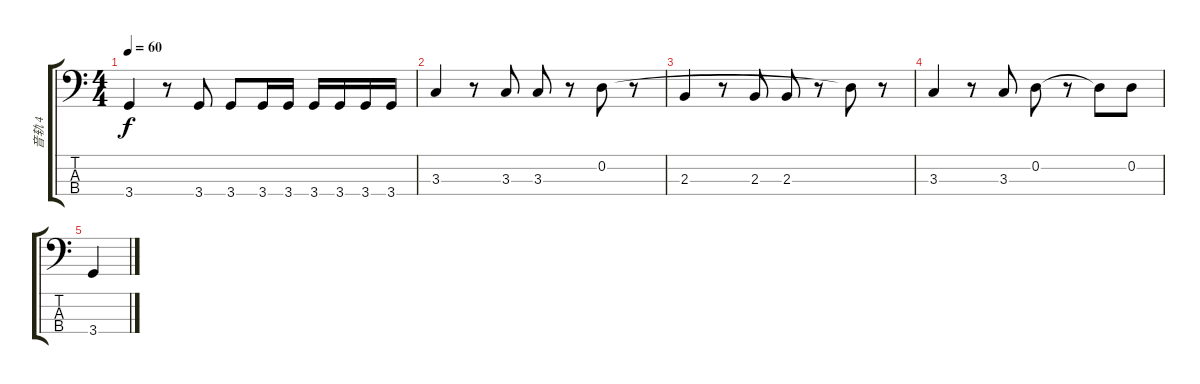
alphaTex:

\track ("音轨 4" "音轨 4") {instrument electricbassfinger}
\staff {score tabs}
\tuning (G2 D2 A1 E1) {hide}
\ts (4 4)
\tempo 60
\clef f4
\ks c
3.4.4{dy f} r.8 3.4.8 3.4.8 3.4.16 3.4.16 3.4.16 3.4.16 3.4.16 3.4.16 |
3.3.4 r.8 3.3.8 3.3.8 r.8 0.2{t}.8 r.8 |
2.3.4 r.8 2.3.8 2.3.8 r.8 0.2{t}.8 r.8 |
3.3.4 r.8 3.3.8 0.2.8 r.8 0.2{t}.8 0.2.8 |
3.4.4
